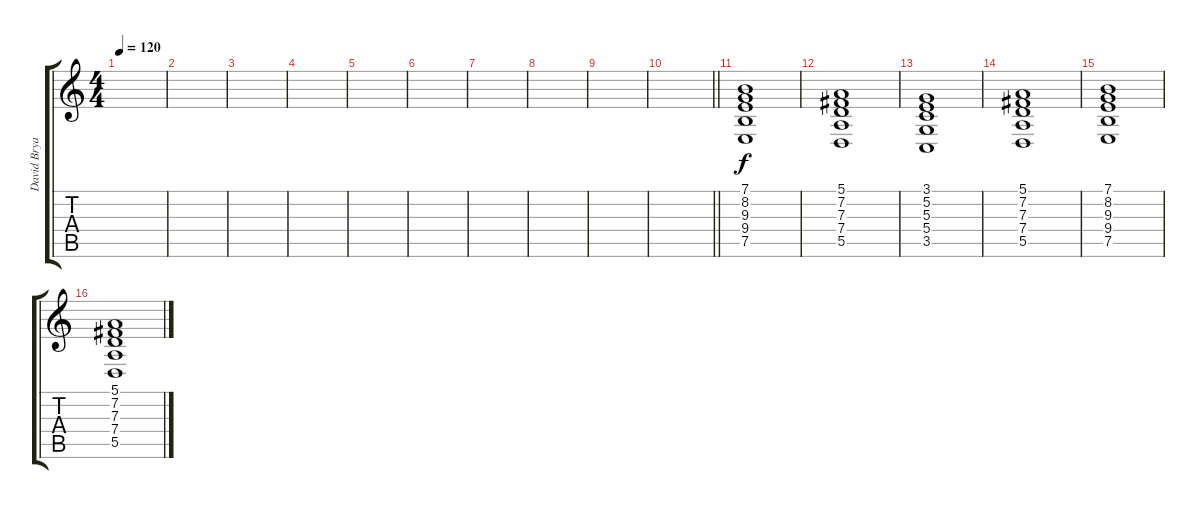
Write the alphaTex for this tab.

\track ("David Bryan (Strings)" "David Brya") {instrument synthstrings1}
\staff {score tabs}
\tuning (E4 B3 G3 D3 A2 E2) {hide}
\ts (4 4)
\tempo 120
\clef g2
\ks c
|
|
|
|
|
|
|
|
|
\barLineRight lightlight
|
(7.1 8.2 9.3 9.4 7.5).1 |
(5.1 7.2 7.3 7.4 5.5).1 |
(3.1 5.2 5.3 5.4 3.5).1 |
(5.1 7.2 7.3 7.4 5.5).1 |
(7.1 8.2 9.3 9.4 7.5).1 |
(5.1 7.2 7.3 7.4 5.5).1
